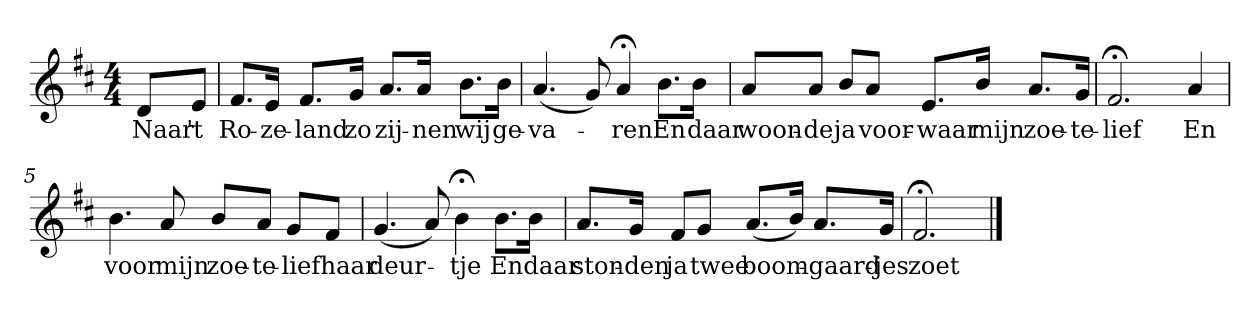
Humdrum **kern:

**kern	**text
*part1	*part1
*staff1	*staff1
*k[f#c#]	*
*D:	*
*M4/4	*
*MM120	*
=	=
8dL	Naar
8eJ	't
=1	=1
8.f#L	Ro-
16eJk	-ze-
8.f#L	-land
16gJk	zo
8.aL	zij-
16aJk	-nen
8.bL	wij
16bJk	ge-
=2	=2
(4.a	-va-
8g)	.
4a;<	-ren
8.bL	En
16bJk	daar
=3	=3
8aL	woon-
8aJ	-de
8bL	ja
8aJ	voor-
8.eL	-waar
16bJk	mijn
8.aL	zoe-
16gJk	-te-
=4	=4
2.f#;<	-lief
4a	En
=5	=5
4.b	voor
8a	mijn
8bL	zoe-
8aJ	-te-
8gL	-lief
8f#J	haar
=6	=6
(4.g	deur-
8a)	.
4b;<	-tje
8.bL	En
16bJk	daar
=7	=7
8.aL	ston-
16gJk	-den
8f#L	ja
8gJ	twee
(8.aL	boom-
16bJk)	.
8.aL	-gaard-
16gJk	-jes
=8	=8
2.f#;<	zoet
==	==
*-	*-
